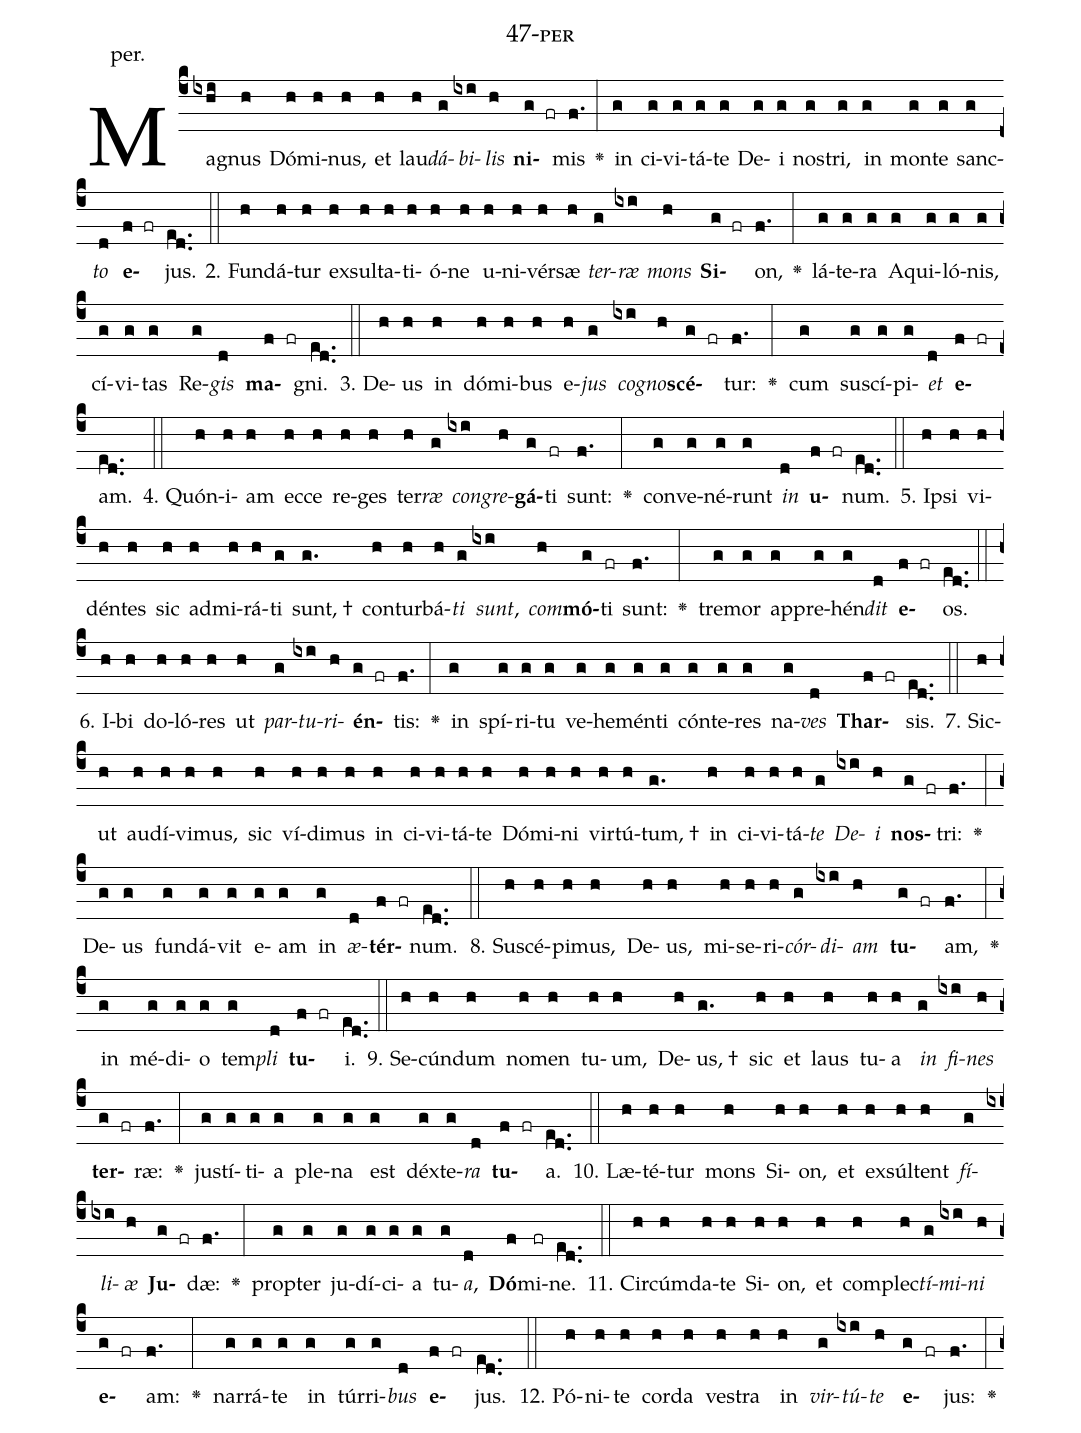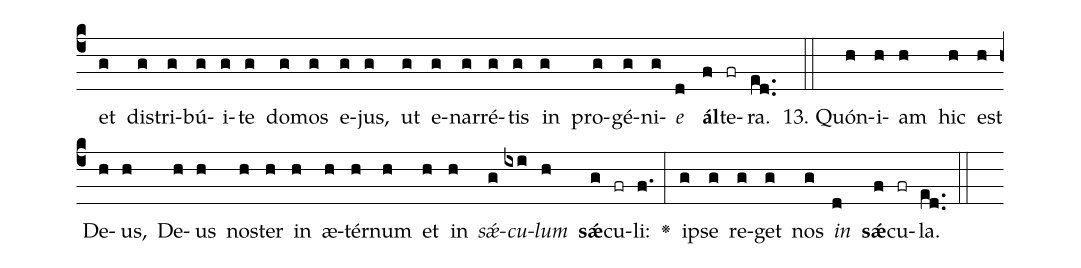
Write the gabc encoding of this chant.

name: 47-per;
annotation: per.;
%%
(c4)Ma(ixhi)gnus(h) Dó(h)mi(h)nus,(h) et(h) lau(h)<i>dá</i>(g)<i>bi</i>(ixi)<i>lis</i>(h) <b>ni</b>(g fr)mis(f.) <v>\greheightstar</v>(:) in(g) ci(g)vi(g)tá(g)te(g) De(g)i(g) nos(g)tri,(g) in(g) mon(g)te(g) sanc(g)<i>to</i>(d) <b>e</b>(f fr)jus.(ed..) (::)
2. Fun(h)dá(h)tur(h) ex(h)sul(h)ta(h)ti(h)ó(h)ne(h) u(h)ni(h)vér(h)sæ(h) <i>ter</i>(g)<i>ræ</i>(ixi) <i>mons</i>(h) <b>Si</b>(g fr)on,(f.) <v>\greheightstar</v>(:) lá(g)te(g)ra(g) A(g)qui(g)ló(g)nis,(g) cí(g)vi(g)tas(g) Re(g)<i>gis</i>(d) <b>ma</b>(f fr)gni.(ed..) (::)
3. De(h)us(h) in(h) dó(h)mi(h)bus(h) e(h)<i>jus</i>(g) <i>co</i>(ixi)<i>gno</i>(h)<b>scé</b>(g fr)tur:(f.) <v>\greheightstar</v>(:) cum(g) su(g)scí(g)pi(g)<i>et</i>(d) <b>e</b>(f fr)am.(ed..) (::)
4. Quón(h)i(h)am(h) ec(h)ce(h) re(h)ges(h) ter(h)<i>ræ</i>(g) <i>con</i>(ixi)<i>gre</i>(h)<b>gá</b>(g)ti(fr) sunt:(f.) <v>\greheightstar</v>(:) con(g)ve(g)né(g)runt(g) <i>in</i>(d) <b>u</b>(f fr)num.(ed..) (::)
5. Ip(h)si(h) vi(h)dén(h)tes(h) sic(h) ad(h)mi(h)rá(h)ti(g) sunt, †(g.) con(h)tur(h)bá(h)<i>ti</i>(g) <i>sunt</i>,(ixi) <i>com</i>(h)<b>mó</b>(g)ti(fr) sunt:(f.) <v>\greheightstar</v>(:) tre(g)mor(g) ap(g)pre(g)hén(g)<i>dit</i>(d) <b>e</b>(f fr)os.(ed..) (::)
6. I(h)bi(h) do(h)ló(h)res(h) ut(h) <i>par</i>(g)<i>tu</i>(ixi)<i>ri</i>(h)<b>én</b>(g fr)tis:(f.) <v>\greheightstar</v>(:) in(g) spí(g)ri(g)tu(g) ve(g)he(g)mén(g)ti(g) cón(g)te(g)res(g) na(g)<i>ves</i>(d) <b>Thar</b>(f fr)sis.(ed..) (::)
7. Sic(h)ut(h) au(h)dí(h)vi(h)mus,(h) sic(h) ví(h)di(h)mus(h) in(h) ci(h)vi(h)tá(h)te(h) Dó(h)mi(h)ni(h) vir(h)tú(h)tum, †(g.) in(h) ci(h)vi(h)tá(h)<i>te</i>(g) <i>De</i>(ixi)<i>i</i>(h) <b>nos</b>(g fr)tri:(f.) <v>\greheightstar</v>(:) De(g)us(g) fun(g)dá(g)vit(g) e(g)am(g) in(g) <i>æ</i>(d)<b>tér</b>(f fr)num.(ed..) (::)
8. Su(h)scé(h)pi(h)mus,(h) De(h)us,(h) mi(h)se(h)ri(h)<i>cór</i>(g)<i>di</i>(ixi)<i>am</i>(h) <b>tu</b>(g fr)am,(f.) <v>\greheightstar</v>(:) in(g) mé(g)di(g)o(g) tem(g)<i>pli</i>(d) <b>tu</b>(f fr)i.(ed..) (::)
9. Se(h)cún(h)dum(h) no(h)men(h) tu(h)um,(h) De(h)us, †(g.) sic(h) et(h) laus(h) tu(h)a(h) <i>in</i>(g) <i>fi</i>(ixi)<i>nes</i>(h) <b>ter</b>(g fr)ræ:(f.) <v>\greheightstar</v>(:) jus(g)tí(g)ti(g)a(g) ple(g)na(g) est(g) déx(g)te(g)<i>ra</i>(d) <b>tu</b>(f fr)a.(ed..) (::)
10. Læ(h)té(h)tur(h) mons(h) Si(h)on,(h) et(h) ex(h)súl(h)tent(h) <i>fí</i>(g)<i>li</i>(ixi)<i>æ</i>(h) <b>Ju</b>(g fr)dæ:(f.) <v>\greheightstar</v>(:) prop(g)ter(g) ju(g)dí(g)ci(g)a(g) tu(g)<i>a</i>,(d) <b>Dó</b>(f)mi(fr)ne.(ed..) (::)
11. Cir(h)cúm(h)da(h)te(h) Si(h)on,(h) et(h) com(h)plec(h)<i>tí</i>(g)<i>mi</i>(ixi)<i>ni</i>(h) <b>e</b>(g fr)am:(f.) <v>\greheightstar</v>(:) nar(g)rá(g)te(g) in(g) túr(g)ri(g)<i>bus</i>(d) <b>e</b>(f fr)jus.(ed..) (::)
12. Pó(h)ni(h)te(h) cor(h)da(h) ves(h)tra(h) in(h) <i>vir</i>(g)<i>tú</i>(ixi)<i>te</i>(h) <b>e</b>(g fr)jus:(f.) <v>\greheightstar</v>(:) et(g) dis(g)tri(g)bú(g)i(g)te(g) do(g)mos(g) e(g)jus,(g) ut(g) e(g)nar(g)ré(g)tis(g) in(g) pro(g)gé(g)ni(g)<i>e</i>(d) <b>ál</b>(f)te(fr)ra.(ed..) (::)
13. Quón(h)i(h)am(h) hic(h) est(h) De(h)us,(h) De(h)us(h) nos(h)ter(h) in(h) æ(h)tér(h)num(h) et(h) in(h) <i>sǽ</i>(g)<i>cu</i>(ixi)<i>lum</i>(h) <b>sǽ</b>(g)cu(fr)li:(f.) <v>\greheightstar</v>(:) ip(g)se(g) re(g)get(g) nos(g) <i>in</i>(d) <b>sǽ</b>(f)cu(fr)la.(ed..) (::)
